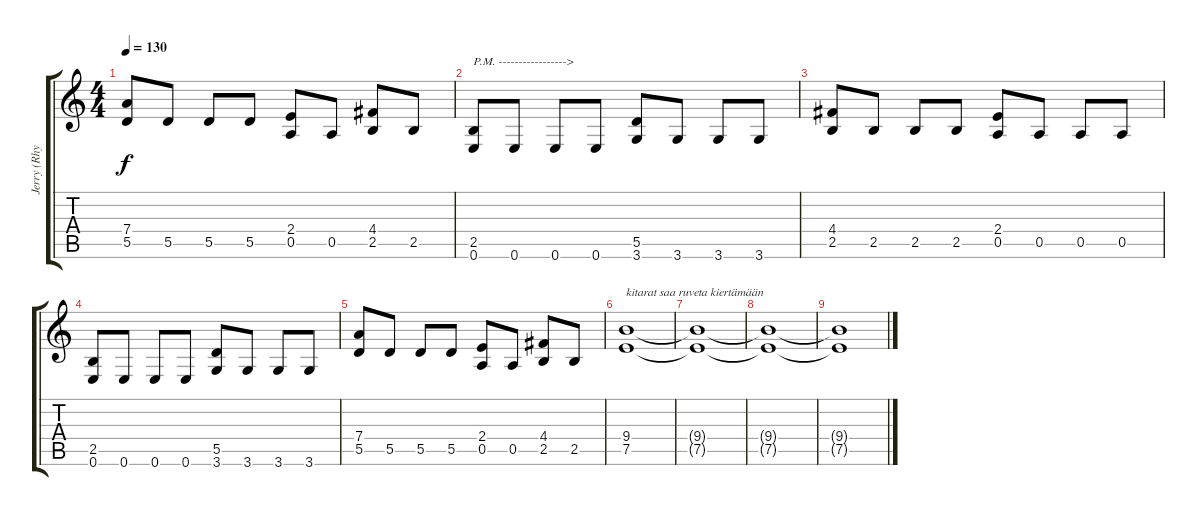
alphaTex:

\track ("Jerry (Rhythm)" "Jerry (Rhy") {instrument distortionguitar}
\staff {score tabs}
\tuning (E4 B3 G3 D3 A2 E2) {hide}
\ts (4 4)
\tempo 130
\clef g2
\ks c
(7.4 5.5).8{dy f} 5.5.8 5.5.8 5.5.8 (2.4 0.5).8 0.5.8 (4.4 2.5).8 2.5.8 |
(2.5 0.6).8{txt "P.M. ----------------->"} 0.6.8 0.6.8 0.6.8 (5.5 3.6).8 3.6.8 3.6.8 3.6.8 |
(4.4 2.5).8 2.5.8 2.5.8 2.5.8 (2.4 0.5).8 0.5.8 0.5.8 0.5.8 |
(2.5 0.6).8 0.6.8 0.6.8 0.6.8 (5.5 3.6).8 3.6.8 3.6.8 3.6.8 |
(7.4 5.5).8 5.5.8 5.5.8 5.5.8 (2.4 0.5).8 0.5.8 (4.4 2.5).8 2.5.8 |
(9.4 7.5).1{txt "kitarat saa ruveta kiertämään"} |
(9.4{t} 7.5{t}).1 |
(9.4{t} 7.5{t}).1 |
(9.4{t} 7.5{t}).1
